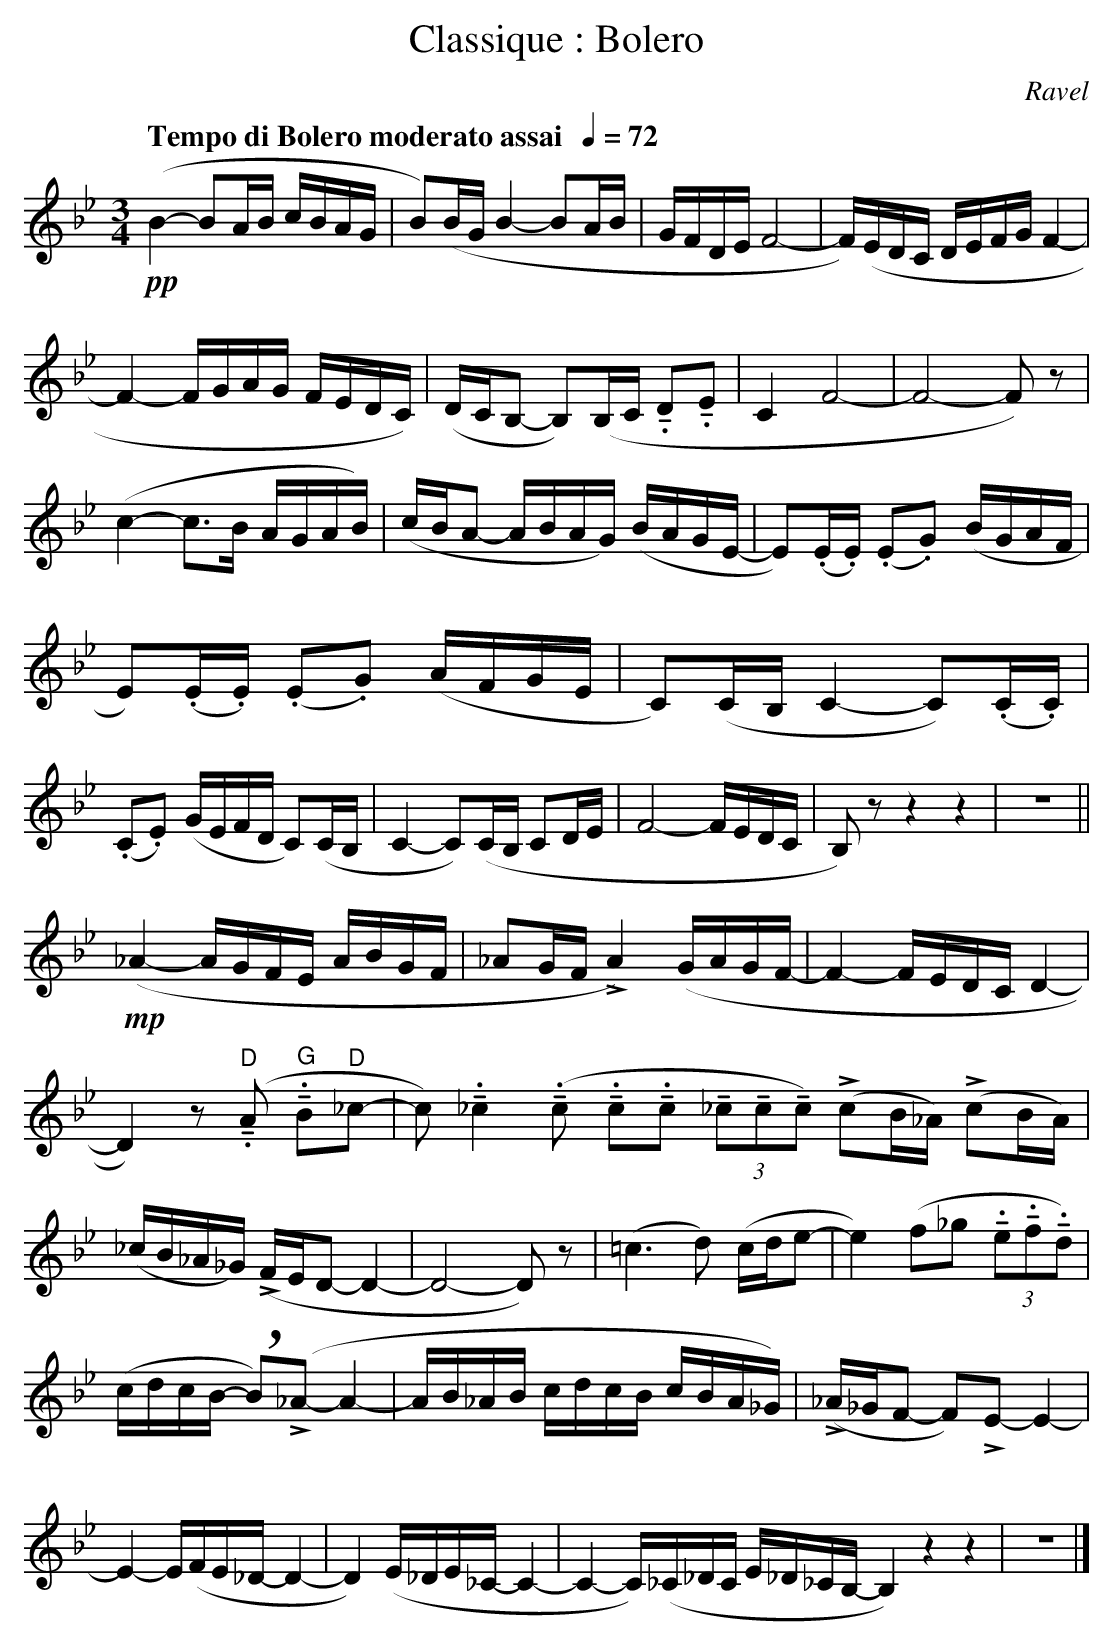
X:1
T:Classique : Bolero
C:Ravel
U:S = !tenuto!% Louré, Surligné
M:3/4
L:1/16
Q:"Tempo di Bolero moderato assai  " 1/4=72
K:Bbmaj
+pp+(B4- B2AB cBAG | B2)(BG B4- B2AB | GFDE F8- | F)(EDC DEFG F4- |
F4- FGAG FEDC) | (DCB,2- B,2)(B,C S.D2S.E2 | C4 F8- | F8- F2) z2 |
(c4- c3B AGAB) | (cBA2- ABAG) (BAGE- | E2)(.E.E) (.E2.G2) (BGAF |
E2)(.E.E) (.E2.G2) (AFGE | C2)(CB, C4- C2)(.C.C) |
(.C2.E2) (GEFD C2)(CB, | C4- C2)(CB, C2DE | F8- FEDC | B,2)z2 z4 z4 | z12 ||
+mp+ (_A4- AGFE ABGF | _A2GF LA4) (GAGF- | F4- FEDC D4- |
D4) z2("^D"S.A2 "^G"S.B2"^D"_c2- | c2) S._c4 (S.c2 S.c2S.c2 (3S_c2Sc2Sc2) (Lc2B_A) (Lc2BA) |
(_cB_A_G) (LFED2- D4- | D8- D2)z2 | (=c6 d2) (cde2- | e4) (f2_g2 (3S.e2S.f2S.d2) |
(cdcB- +breath+B2)(L_A2- A4- | AB_AB cdcB cBA_G) | (L_A_GF2- F2)LE2- E4- |
E4- E(FE_D- D4- | D4) (E_DE_C- C4- | C4- C)(_C_DC E_D_CB,- B,4) z4 z4 | z12 |]
